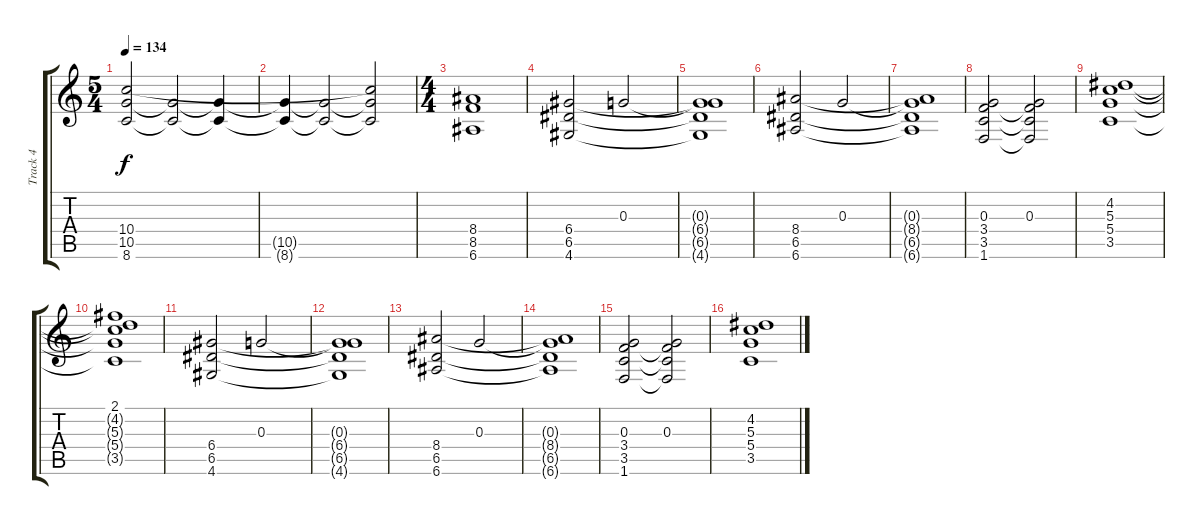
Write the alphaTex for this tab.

\track ("Track 4" "Track 4") {instrument overdrivenguitar}
\staff {score tabs}
\tuning (E4 B3 G3 D3 A2 E2) {hide}
\ts (5 4)
\tempo 134
\clef g2
\ks c
(10.4 10.5 8.6).2{dy f} (10.5{t} 8.6{t}).2 (10.5{t} 8.6{t}).4 |
(10.5{t} 8.6{t}).4 (10.5{t} 8.6{t}).2 (10.4{t} 10.5{t} 8.6{t}).2 |
\ts (4 4)
(8.4 8.5 6.6).1 |
(6.4 6.5 4.6).2{volume 10 balance 0 instrument overdrivenguitar} 0.3.2 |
(0.3{t} 6.4{t} 6.5{t} 4.6{t}).1 |
(8.4 6.5 6.6).2 0.3.2 |
(0.3{t} 8.4{t} 6.5{t} 6.6{t}).1 |
(0.3 3.4 3.5 1.6).2 (0.3 3.4{t} 3.5{t} 1.6{t}).2 |
(4.2 5.3 5.4 3.5).1 |
(2.1 4.2{t} 5.3{t} 5.4{t} 3.5{t}).1 |
(6.4 6.5 4.6).2 0.3.2 |
(0.3{t} 6.4{t} 6.5{t} 4.6{t}).1 |
(8.4 6.5 6.6).2 0.3.2 |
(0.3{t} 8.4{t} 6.5{t} 6.6{t}).1 |
(0.3 3.4 3.5 1.6).2 (0.3 3.4{t} 3.5{t} 1.6{t}).2 |
(4.2 5.3 5.4 3.5).1
